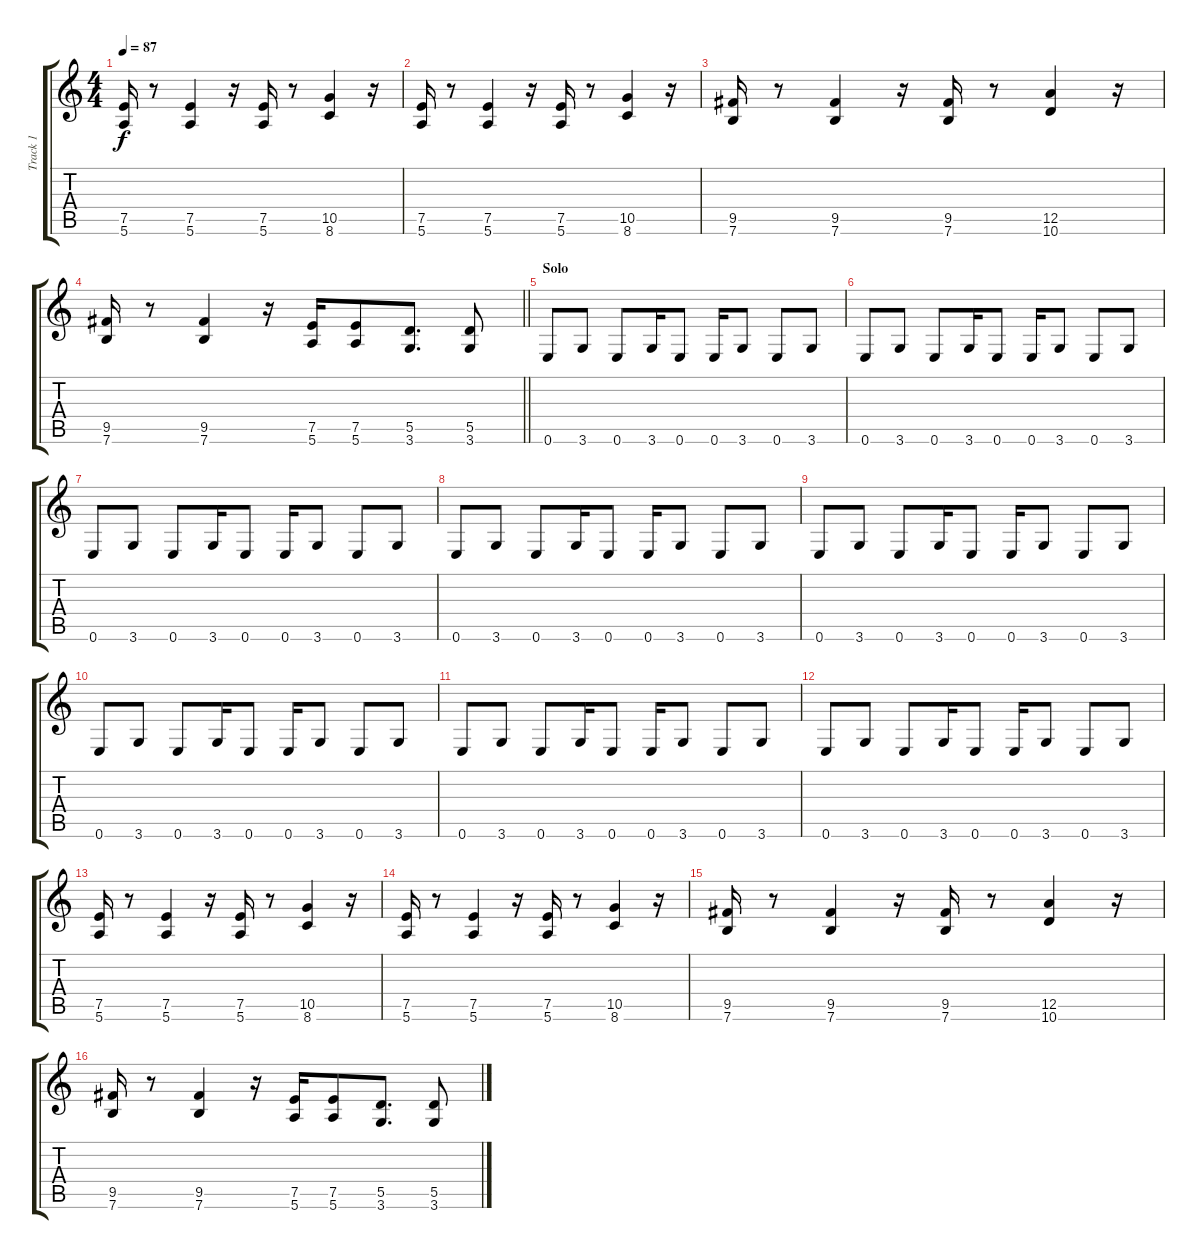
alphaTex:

\track ("Track 1" "Track 1") {instrument distortionguitar}
\staff {score tabs}
\tuning (E4 B3 G3 D3 A2 E2) {hide}
\ts (4 4)
\tempo 87
\clef g2
\ks c
(7.5 5.6).16{dy f} r.8 (7.5 5.6).4 r.16 (7.5 5.6).16 r.8 (10.5 8.6).4 r.16 |
(7.5 5.6).16 r.8 (7.5 5.6).4 r.16 (7.5 5.6).16 r.8 (10.5 8.6).4 r.16 |
(9.5 7.6).16 r.8 (9.5 7.6).4 r.16 (9.5 7.6).16 r.8 (12.5 10.6).4 r.16 |
\barLineRight lightlight
(9.5 7.6).16 r.8 (9.5 7.6).4 r.16 (7.5 5.6).16 (7.5 5.6).8 (5.5 3.6).8{d} (5.5 3.6).8 |
\section ("" "Solo")
0.6.8 3.6.8 0.6.8 3.6.16 0.6.8 0.6.16 3.6.8 0.6.8 3.6.8 |
0.6.8 3.6.8 0.6.8 3.6.16 0.6.8 0.6.16 3.6.8 0.6.8 3.6.8 |
0.6.8 3.6.8 0.6.8 3.6.16 0.6.8 0.6.16 3.6.8 0.6.8 3.6.8 |
0.6.8 3.6.8 0.6.8 3.6.16 0.6.8 0.6.16 3.6.8 0.6.8 3.6.8 |
0.6.8 3.6.8 0.6.8 3.6.16 0.6.8 0.6.16 3.6.8 0.6.8 3.6.8 |
0.6.8 3.6.8 0.6.8 3.6.16 0.6.8 0.6.16 3.6.8 0.6.8 3.6.8 |
0.6.8 3.6.8 0.6.8 3.6.16 0.6.8 0.6.16 3.6.8 0.6.8 3.6.8 |
0.6.8 3.6.8 0.6.8 3.6.16 0.6.8 0.6.16 3.6.8 0.6.8 3.6.8 |
(7.5 5.6).16 r.8 (7.5 5.6).4 r.16 (7.5 5.6).16 r.8 (10.5 8.6).4 r.16 |
(7.5 5.6).16 r.8 (7.5 5.6).4 r.16 (7.5 5.6).16 r.8 (10.5 8.6).4 r.16 |
(9.5 7.6).16 r.8 (9.5 7.6).4 r.16 (9.5 7.6).16 r.8 (12.5 10.6).4 r.16 |
(9.5 7.6).16 r.8 (9.5 7.6).4 r.16 (7.5 5.6).16 (7.5 5.6).8 (5.5 3.6).8{d} (5.5 3.6).8
